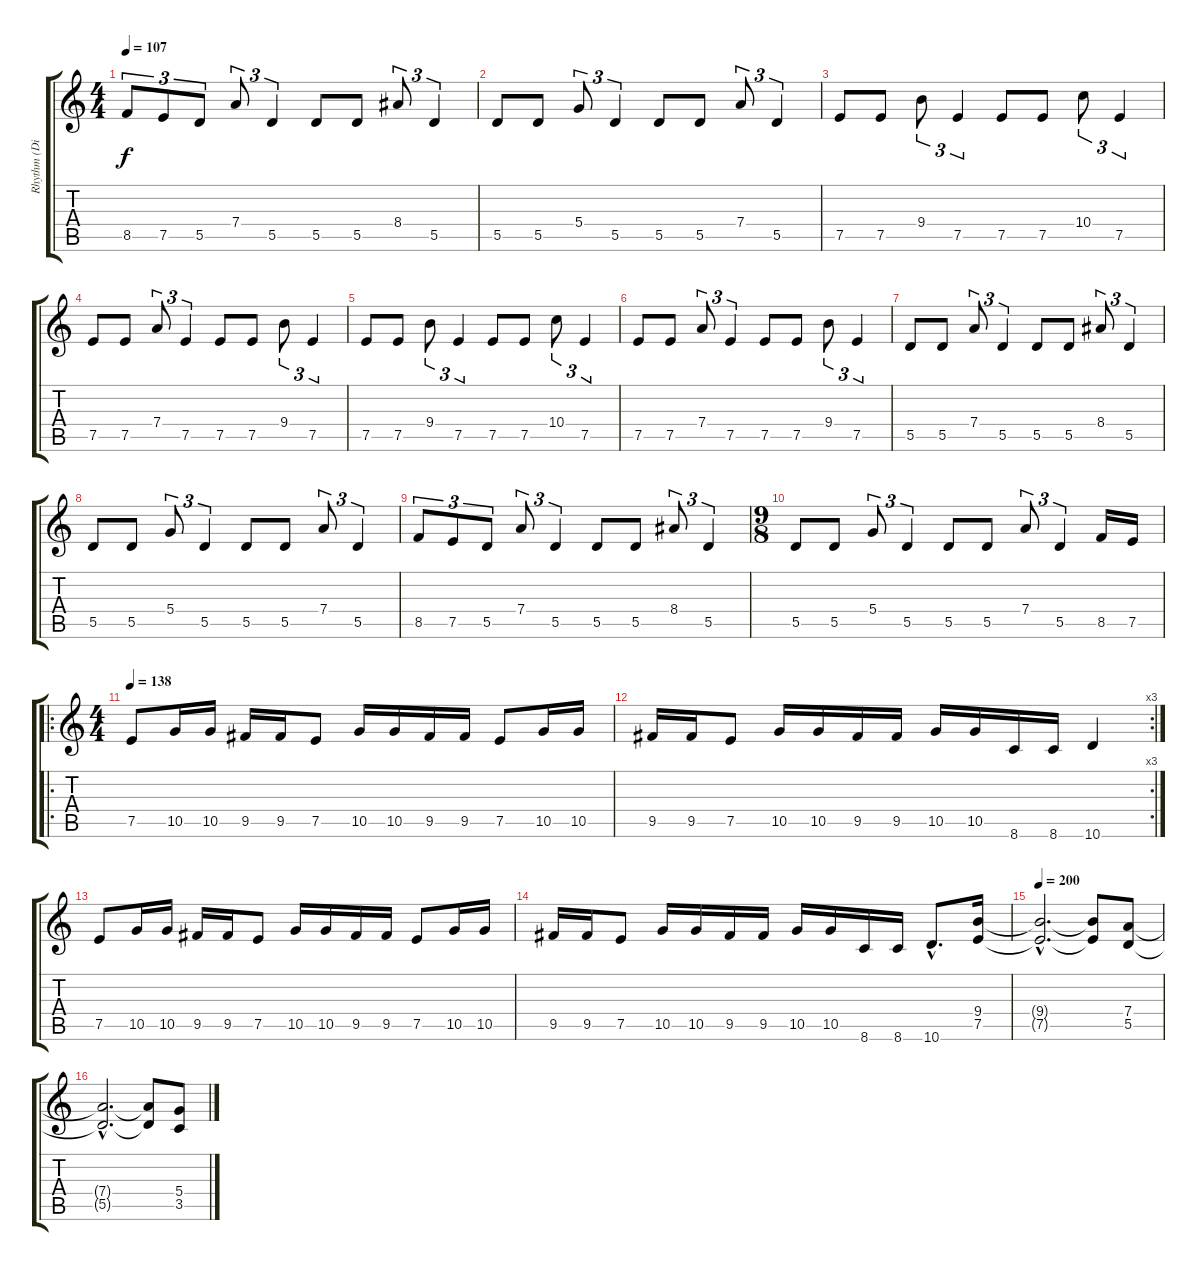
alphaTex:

\track ("Rhythm (Distortion)" "Rhythm (Di") {instrument distortionguitar}
\staff {score tabs}
\tuning (E4 B3 G3 D3 A2 E2) {hide}
\ts (4 4)
\tempo 107
\clef g2
\ks c
8.5.8{tu (3 2) dy f} 7.5.8{tu (3 2)} 5.5.8{tu (3 2)} 7.4.8{tu (3 2)} 5.5.4{tu (3 2)} 5.5.8 5.5.8 8.4.8{tu (3 2)} 5.5.4{tu (3 2)} |
5.5.8 5.5.8 5.4.8{tu (3 2)} 5.5.4{tu (3 2)} 5.5.8 5.5.8 7.4.8{tu (3 2)} 5.5.4{tu (3 2)} |
7.5.8 7.5.8 9.4.8{tu (3 2)} 7.5.4{tu (3 2)} 7.5.8 7.5.8 10.4.8{tu (3 2)} 7.5.4{tu (3 2)} |
7.5.8 7.5.8 7.4.8{tu (3 2)} 7.5.4{tu (3 2)} 7.5.8 7.5.8 9.4.8{tu (3 2)} 7.5.4{tu (3 2)} |
7.5.8 7.5.8 9.4.8{tu (3 2)} 7.5.4{tu (3 2)} 7.5.8 7.5.8 10.4.8{tu (3 2)} 7.5.4{tu (3 2)} |
7.5.8 7.5.8 7.4.8{tu (3 2)} 7.5.4{tu (3 2)} 7.5.8 7.5.8 9.4.8{tu (3 2)} 7.5.4{tu (3 2)} |
5.5.8 5.5.8 7.4.8{tu (3 2)} 5.5.4{tu (3 2)} 5.5.8 5.5.8 8.4.8{tu (3 2)} 5.5.4{tu (3 2)} |
5.5.8 5.5.8 5.4.8{tu (3 2)} 5.5.4{tu (3 2)} 5.5.8 5.5.8 7.4.8{tu (3 2)} 5.5.4{tu (3 2)} |
8.5.8{tu (3 2)} 7.5.8{tu (3 2)} 5.5.8{tu (3 2)} 7.4.8{tu (3 2)} 5.5.4{tu (3 2)} 5.5.8 5.5.8 8.4.8{tu (3 2)} 5.5.4{tu (3 2)} |
\ts (9 8)
5.5.8 5.5.8 5.4.8{tu (3 2)} 5.5.4{tu (3 2)} 5.5.8 5.5.8 7.4.8{tu (3 2)} 5.5.4{tu (3 2)} 8.5.16 7.5.16 |
\ro
\ts (4 4)
\tempo 138
7.5.8 10.5.16 10.5.16 9.5.16 9.5.16 7.5.8 10.5.16 10.5.16 9.5.16 9.5.16 7.5.8 10.5.16 10.5.16 |
\rc 3
9.5.16 9.5.16 7.5.8 10.5.16 10.5.16 9.5.16 9.5.16 10.5.16 10.5.16 8.6.16 8.6.16 10.6.4 |
7.5.8 10.5.16 10.5.16 9.5.16 9.5.16 7.5.8 10.5.16 10.5.16 9.5.16 9.5.16 7.5.8 10.5.16 10.5.16 |
9.5.16 9.5.16 7.5.8 10.5.16 10.5.16 9.5.16 9.5.16 10.5.16 10.5.16 8.6.16 8.6.16 10.6{hac}.8{d} (9.4 7.5).16 |
\tempo 200
(9.4{hac t} 7.5{hac t}).2{d} (9.4{t} 7.5{t}).8 (7.4 5.5).8 |
(7.4{hac t} 5.5{hac t}).2{d} (7.4{t} 5.5{t}).8 (5.4 3.5).8
